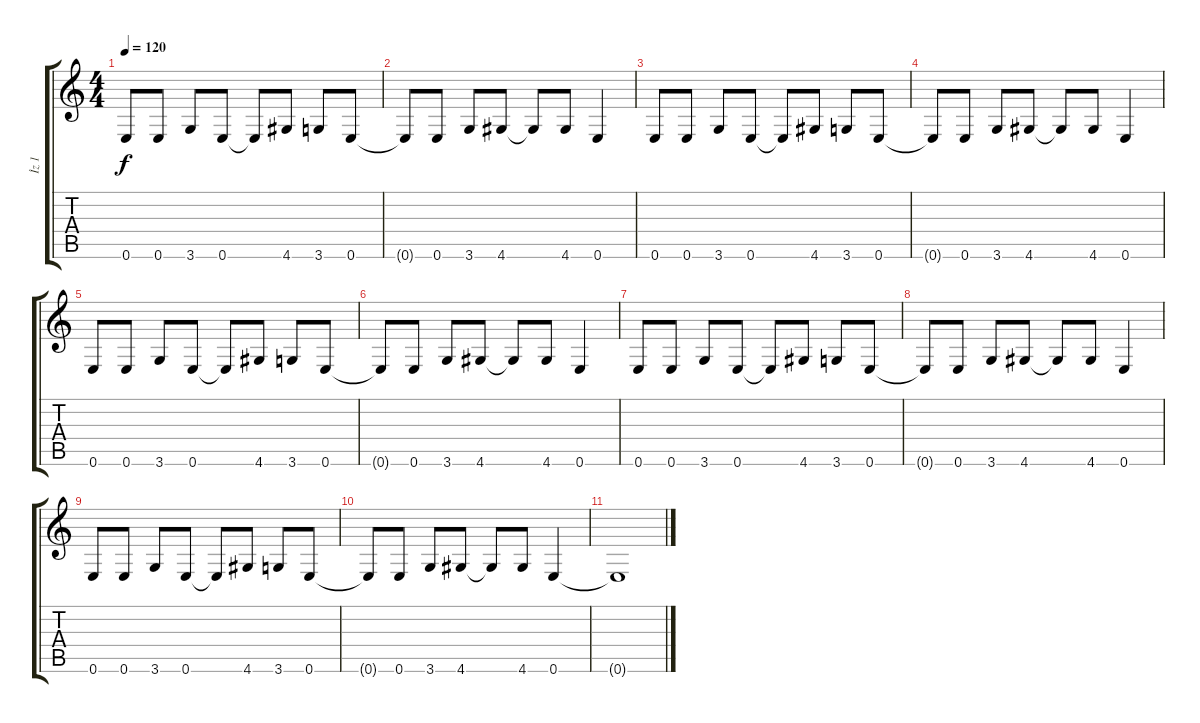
\track ("İz 1" "İz 1") {instrument acousticguitarsteel}
\staff {score tabs}
\tuning (E4 B3 G3 D3 A2 E2) {hide}
\ts (4 4)
\tempo 120
\clef g2
\ks c
0.6.8{dy f} 0.6.8 3.6.8 0.6.8 0.6{t}.8 4.6.8 3.6.8 0.6.8 |
0.6{t}.8 0.6.8 3.6.8 4.6.8 4.6{t}.8 4.6.8 0.6.4 |
0.6.8 0.6.8 3.6.8 0.6.8 0.6{t}.8 4.6.8 3.6.8 0.6.8 |
0.6{t}.8 0.6.8 3.6.8 4.6.8 4.6{t}.8 4.6.8 0.6.4 |
0.6.8 0.6.8 3.6.8 0.6.8 0.6{t}.8 4.6.8 3.6.8 0.6.8 |
0.6{t}.8 0.6.8 3.6.8 4.6.8 4.6{t}.8 4.6.8 0.6.4 |
0.6.8 0.6.8 3.6.8 0.6.8 0.6{t}.8 4.6.8 3.6.8 0.6.8 |
0.6{t}.8 0.6.8 3.6.8 4.6.8 4.6{t}.8 4.6.8 0.6.4 |
0.6.8 0.6.8 3.6.8 0.6.8 0.6{t}.8 4.6.8 3.6.8 0.6.8 |
0.6{t}.8 0.6.8 3.6.8 4.6.8 4.6{t}.8 4.6.8 0.6.4 |
0.6{t}.1
